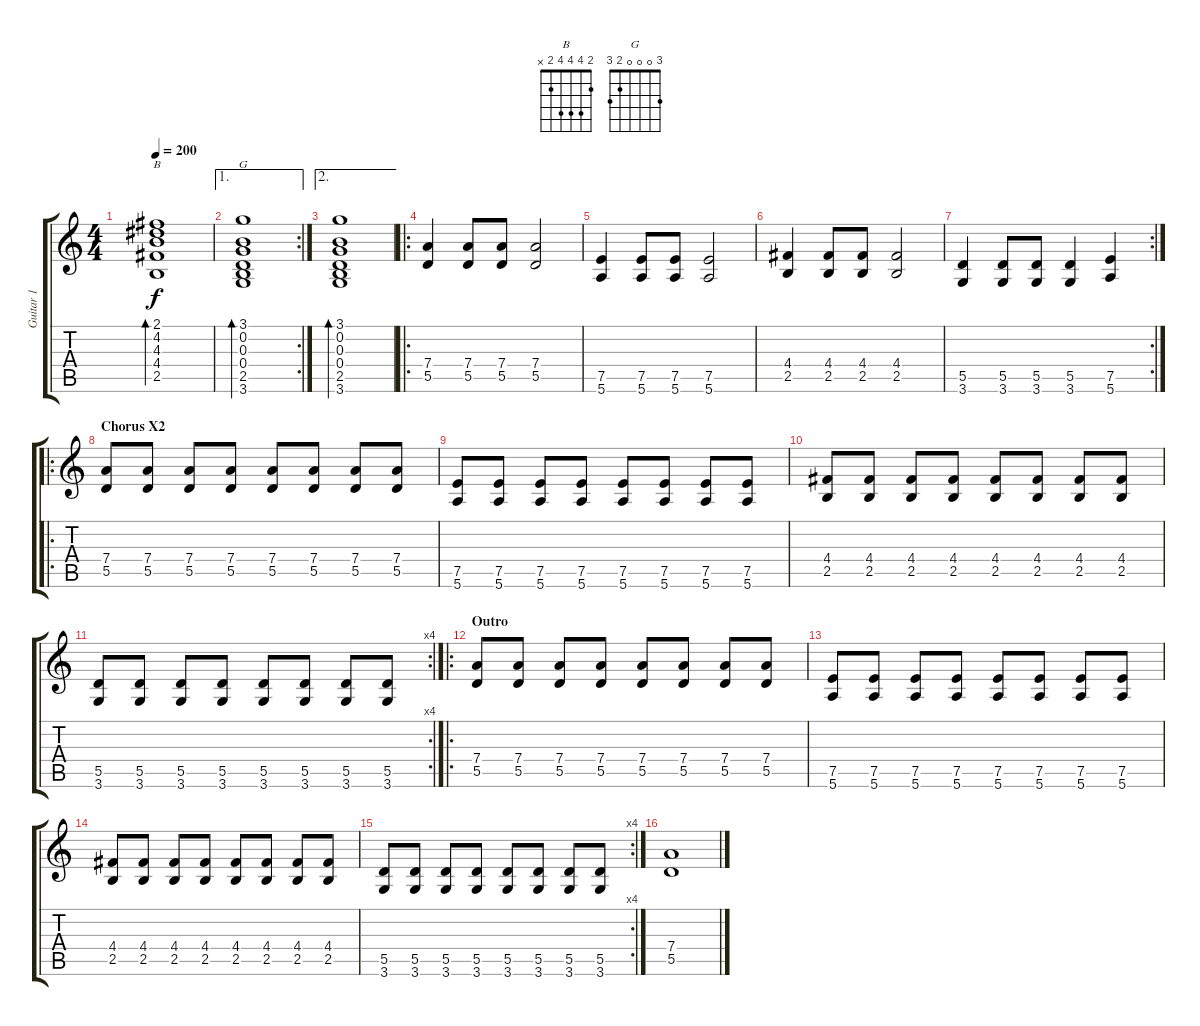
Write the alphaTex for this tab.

\track ("Guitar 1" "Guitar 1") {instrument distortionguitar}
\staff {score tabs}
\tuning (E4 B3 G3 D3 A2 E2) {hide}
\chord ("B" 2 4 4 4 2 x)
\chord ("G" 3 0 0 0 2 3)
\ts (4 4)
\tempo 200
\clef g2
\ks c
(2.1 4.2 4.3 4.4 2.5).1{bd 480 ch "B" dy f} |
\ae 1
\rc 2
(3.1 0.2 0.3 0.4 2.5 3.6).1{bd 480 ch "G"} |
\ae 2
(3.1 0.2 0.3 0.4 2.5 3.6).1{bd 480} |
\ro
(7.4 5.5).4{instrument distortionguitar} (7.4 5.5).8 (7.4 5.5).8 (7.4 5.5).2 |
(7.5 5.6).4 (7.5 5.6).8 (7.5 5.6).8 (7.5 5.6).2 |
(4.4 2.5).4 (4.4 2.5).8 (4.4 2.5).8 (4.4 2.5).2 |
\rc 2
(5.5 3.6).4 (5.5 3.6).8 (5.5 3.6).8 (5.5 3.6).4 (7.5 5.6).4 |
\ro
\section ("" "Chorus X2")
(7.4 5.5).8 (7.4 5.5).8 (7.4 5.5).8 (7.4 5.5).8 (7.4 5.5).8 (7.4 5.5).8 (7.4 5.5).8 (7.4 5.5).8 |
(7.5 5.6).8 (7.5 5.6).8 (7.5 5.6).8 (7.5 5.6).8 (7.5 5.6).8 (7.5 5.6).8 (7.5 5.6).8 (7.5 5.6).8 |
(4.4 2.5).8 (4.4 2.5).8 (4.4 2.5).8 (4.4 2.5).8 (4.4 2.5).8 (4.4 2.5).8 (4.4 2.5).8 (4.4 2.5).8 |
\rc 4
(5.5 3.6).8 (5.5 3.6).8 (5.5 3.6).8 (5.5 3.6).8 (5.5 3.6).8 (5.5 3.6).8 (5.5 3.6).8 (5.5 3.6).8 |
\ro
\section ("" "Outro")
(7.4 5.5).8 (7.4 5.5).8 (7.4 5.5).8 (7.4 5.5).8 (7.4 5.5).8 (7.4 5.5).8 (7.4 5.5).8 (7.4 5.5).8 |
(7.5 5.6).8 (7.5 5.6).8 (7.5 5.6).8 (7.5 5.6).8 (7.5 5.6).8 (7.5 5.6).8 (7.5 5.6).8 (7.5 5.6).8 |
(4.4 2.5).8 (4.4 2.5).8 (4.4 2.5).8 (4.4 2.5).8 (4.4 2.5).8 (4.4 2.5).8 (4.4 2.5).8 (4.4 2.5).8 |
\rc 4
(5.5 3.6).8 (5.5 3.6).8 (5.5 3.6).8 (5.5 3.6).8 (5.5 3.6).8 (5.5 3.6).8 (5.5 3.6).8 (5.5 3.6).8 |
(7.4 5.5).1
